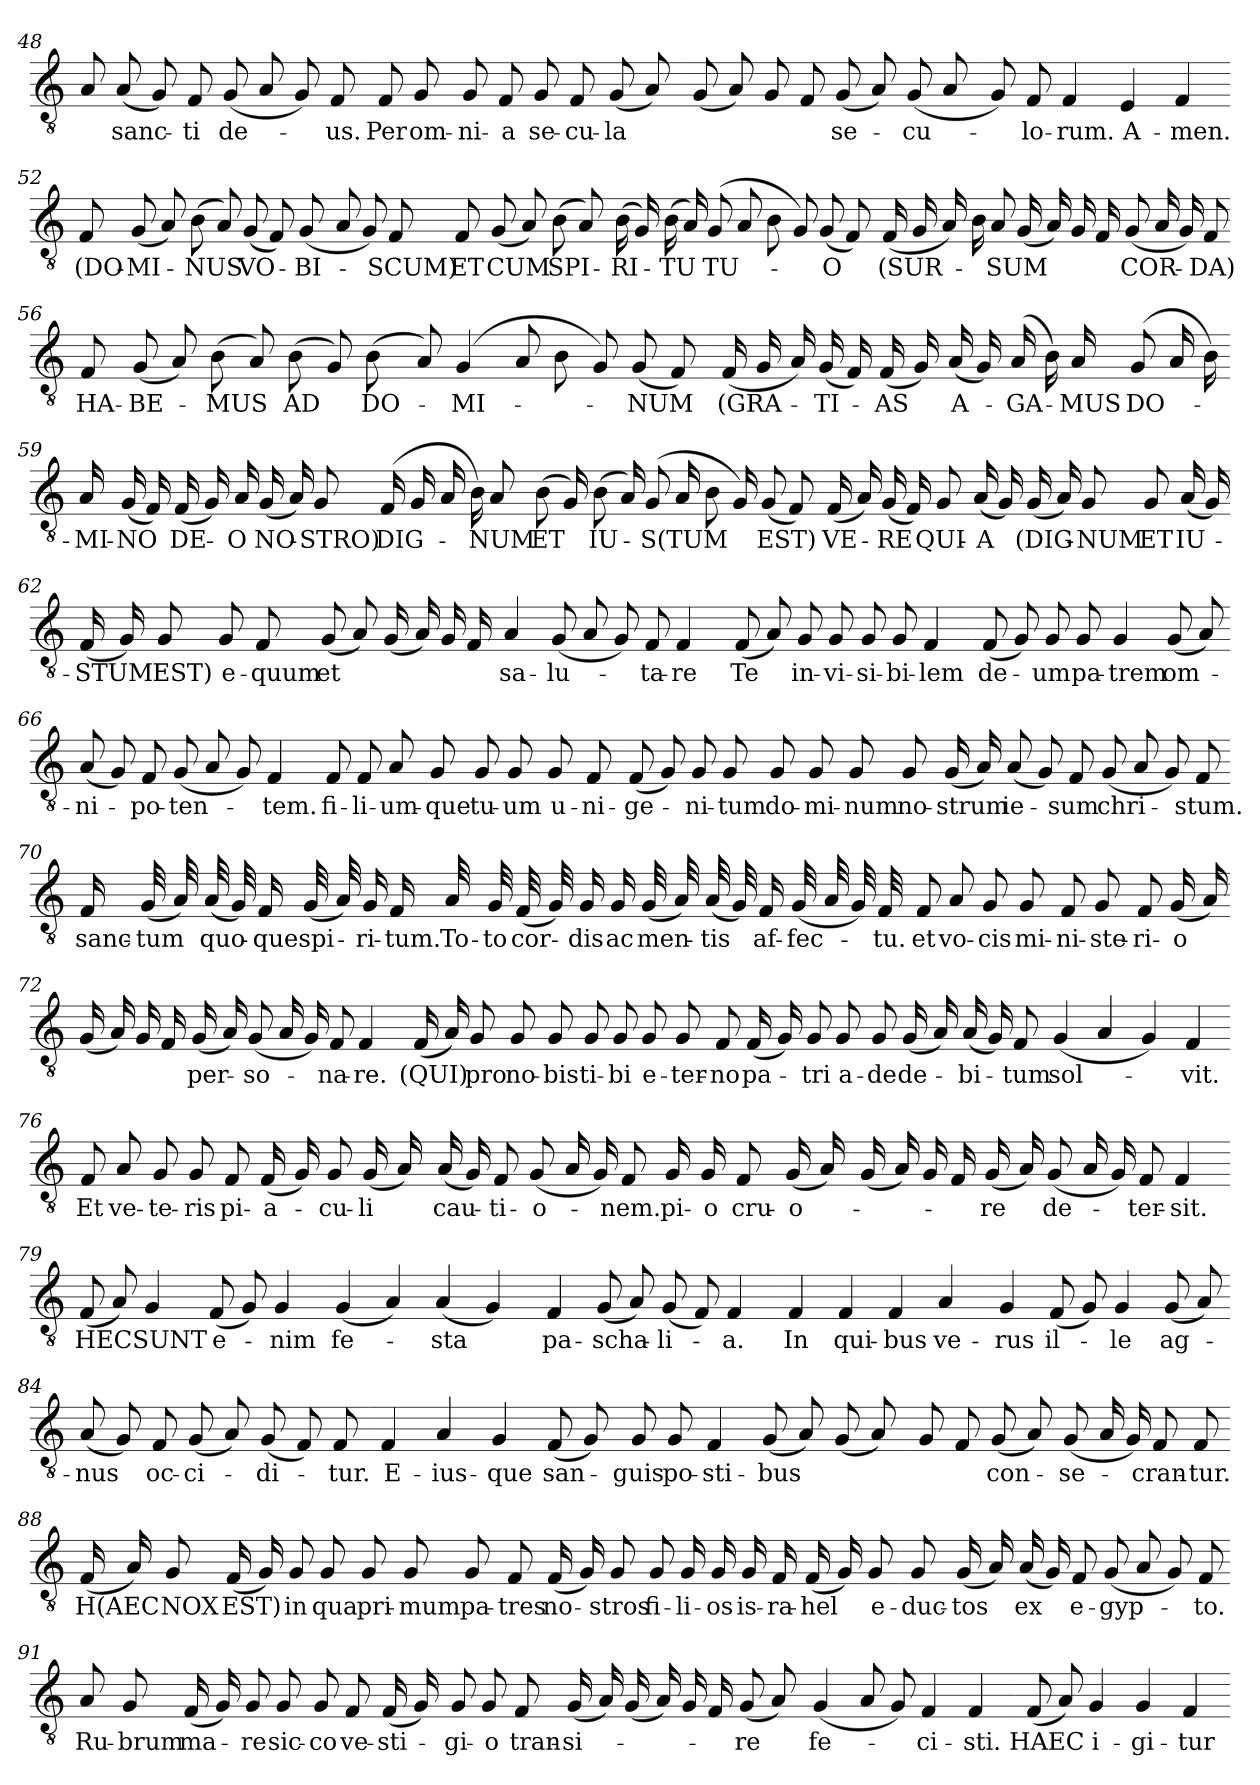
**kern	**text
*part1	*part1
*staff1	*staff1
*clefGv2	*
*k[]	*
=48	=48
8A	.
(8A	sanc-
8G)	.
8F	-ti
(8G	de-
8A	.
8G)	.
8F	-us.
=49-	=49-
8F	Per
8G	om-
8G	-ni-
8F	-a
8G	se-
8F	-cu-
(8G	-la
8A)	.
=50-	=50-
(8G	.
8A)	.
8G	.
8F	.
(8G	se-
8A)	.
(8G	-cu-
8A	.
=51-	=51-
8G)	.
8F	-lo-
4F	-rum.
4E	A-
4F	-men.
=52-	=52-
8F	(DO-
(8G	-MI-
8A)	.
(8B	-NUS
8A)	.
(8G	VO-
8F)	.
(8G	-BI-
=53-	=53-
8A	.
8G)	.
8F	-SCUM)
8F	ET
(8G	CUM
8A)	.
(8B	SPI-
8A)	.
=54-	=54-
(16B	-RI-
16G)	.
(16B	-TU
16A)	.
(8G	TU-
8A	.
8B	.
8G)	.
(8G	-O
8F)	.
=55-	=55-
(16F	(SUR-
16G	.
16A)	.
16B	.
8A	-SUM
(16G	.
16A)	.
16G	.
16F	.
(8G	COR-
16A	.
16G)	.
8F	-DA)
=56-	=56-
8F	HA-
(8G	-BE-
8A)	.
(8B	-MUS
8A)	.
(8B	AD
8G)	.
(8B	DO-
=57-	=57-
8A)	.
(4G	-MI-
8A	.
8B	.
8G)	.
(8G	-NUM
8F)	.
=58-	=58-
(16F	(GRA-
16G	.
16A)	.
(16G	-TI-
16F)	.
(16F	-AS
16G)	.
(16A	A-
16G)	.
(16A	-GA-
16B)	.
16A	-MUS
(8G	DO-
16A	.
16B)	.
=59-	=59-
16A	-MI-
(16G	-NO
16F)	.
(16F	DE-
16G)	.
16A	-O
(16G	NO-
16A)	.
8G	-STRO)
(16F	DIG-
16G	.
16A	.
16B)	.
8A	-NUM
=60-	=60-
(8B	ET
16G)	.
(8B	IU-
16A)	.
(8G	-S(TUM
16A	.
8B	.
16G)	.
(8G	EST)
8F)	.
=61-	=61-
(16F	VE-
16A)	.
(16G	-RE
16F)	.
8G	QUI-
(16A	-A
16G)	.
(16G	(DIG-
16A)	.
8G	-NUM
8G	ET
(16A	IU-
16G)	.
=62-	=62-
(16F	-STUM
16G)	.
8G	EST)
8G	e-
8F	-quum
(8G	et
8A)	.
(16G	.
16A)	.
16G	.
16F	.
=63-	=63-
4A	sa-
(8G	-lu-
8A	.
8G)	.
8F	-ta-
4F	-re
=64-	=64-
(8F	Te
8A)	.
8G	in-
8G	-vi-
8G	-si-
8G	-bi-
4F	-lem
=65-	=65-
(8F	de-
8G)	.
8G	-um
8G	pa-
4G	-trem
(8G	om-
8A)	.
=66-	=66-
(8A	-ni-
8G)	.
8F	-po-
(8G	-ten-
8A	.
8G)	.
4F	-tem.
=67-	=67-
8F	fi-
8F	-li-
8A	-um-
8G	-que
8G	tu-
8G	-um
8G	u-
8F	-ni-
=68-	=68-
(8F	-ge-
8G)	.
8G	-ni-
8G	-tum
8G	do-
8G	-mi-
8G	-num
8G	no-
=69-	=69-
(16G	-strum
16A)	.
(8A	ie-
8G)	.
8F	-sum
(8G	chri-
8A	.
8G)	.
8F	-stum.
=70-	=70-
16F	sanc-
(32G	-tum
32A)	.
(32A	quo-
32G)	.
16F	-que
(32G	spi-
32A)	.
16G	-ri-
16F	-tum.
32A	To-
32G	-to
(32F	cor-
32G)	.
16G	-dis
16G	ac
(32G	men-
32A)	.
(32A	-tis
32G)	.
16F	af-
(32G	-fec-
32A	.
32G)	.
32F	-tu.
=71-	=71-
8F	et
8A	vo-
8G	-cis
8G	mi-
8F	-ni-
8G	-ste-
8F	-ri-
(16G	-o
16A)	.
=72-	=72-
(16G	.
16A)	.
16G	.
16F	.
(16G	per-
16A)	.
(8G	-so-
16A	.
16G)	.
8F	-na-
4F	-re.
=73-	=73-
(16F	(QUI)
16A)	.
8G	pro
8G	no-
8G	-bis
8G	ti-
8G	-bi
8G	e-
8G	-ter-
=74-	=74-
8F	-no
(16F	pa-
16G)	.
8G	-tri
8G	a-
8G	-de
(16G	de-
16A)	.
(16A	-bi-
16G)	.
8F	-tum
=75-	=75-
(4G	sol-
4A	.
4G)	.
4F	-vit.
=76-	=76-
8F	Et
8A	ve-
8G	-te-
8G	-ris
8F	pi-
(16F	-a-
16G)	.
8G	-cu-
(16G	-li
16A)	.
=77-	=77-
(16A	cau-
16G)	.
8F	-ti-
(8G	-o-
16A	.
16G)	.
8F	-nem.
16G	pi-
16G	-o
8F	cru-
(16G	-o-
16A)	.
=78-	=78-
(16G	.
16A)	.
16G	.
16F	.
(16G	-re
16A)	.
(8G	de-
16A	.
16G)	.
8F	-ter-
4F	-sit.
=79-	=79-
(8F	HEC
8A)	.
4G	SUNT
(8F	e-
8G)	.
4G	-nim
=80-	=80-
(4G	fe-
4A)	.
(4A	-sta
4G)	.
=81-	=81-
4F	pa-
(8G	-scha-
8A)	.
(8G	-li-
8F)	.
4F	-a.
=82-	=82-
4F	In
4F	qui-
4F	-bus
4A	ve-
=83-	=83-
4G	-rus
(8F	il-
8G)	.
4G	-le
(8G	ag-
8A)	.
=84-	=84-
(8A	-nus
8G)	.
8F	oc-
(8G	-ci-
8A)	.
(8G	-di-
8F)	.
8F	-tur.
=85-	=85-
4F	E-
4A	-ius-
4G	-que
(8F	san-
8G)	.
=86-	=86-
8G	-guis
8G	po-
4F	-sti-
(8G	-bus
8A)	.
(8G	.
8A)	.
=87-	=87-
8G	.
8F	.
(8G	con-
8A)	.
(8G	-se-
16A	.
16G)	.
8F	-cran-
8F	-tur.
=88-	=88-
(16F	H(AEC
16A)	.
8G	NOX
(16F	EST)
16G)	.
8G	in
8G	qua
8G	pri-
8G	-mum
8G	pa-
=89-	=89-
8F	-tres
(16F	no-
16G)	.
8G	-stros
8G	fi-
16G	-li-
16G	-os
16G	is-
16F	-ra-
(16F	-hel
16G)	.
8G	e-
=90-	=90-
8G	-duc-
(16G	-tos
16A)	.
(16A	ex
16G)	.
8F	e-
(8G	-gyp-
8A	.
8G)	.
8F	-to.
=91-	=91-
8A	Ru-
8G	-brum
(16F	ma-
16G)	.
8G	-re
8G	sic-
8G	-co
8F	ve-
(16F	-sti-
16G)	.
=92-	=92-
8G	-gi-
8G	-o
8F	tran-
(16G	-si-
16A)	.
(16G	.
16A)	.
16G	.
16F	.
(8G	-re
8A)	.
=93-	=93-
(4G	fe-
8A	.
8G)	.
4F	-ci-
4F	-sti.
=94-	=94-
(8F	HAEC
8A)	.
4G	i-
4G	-gi-
4F	-tur
=-	=-
*-	*-
